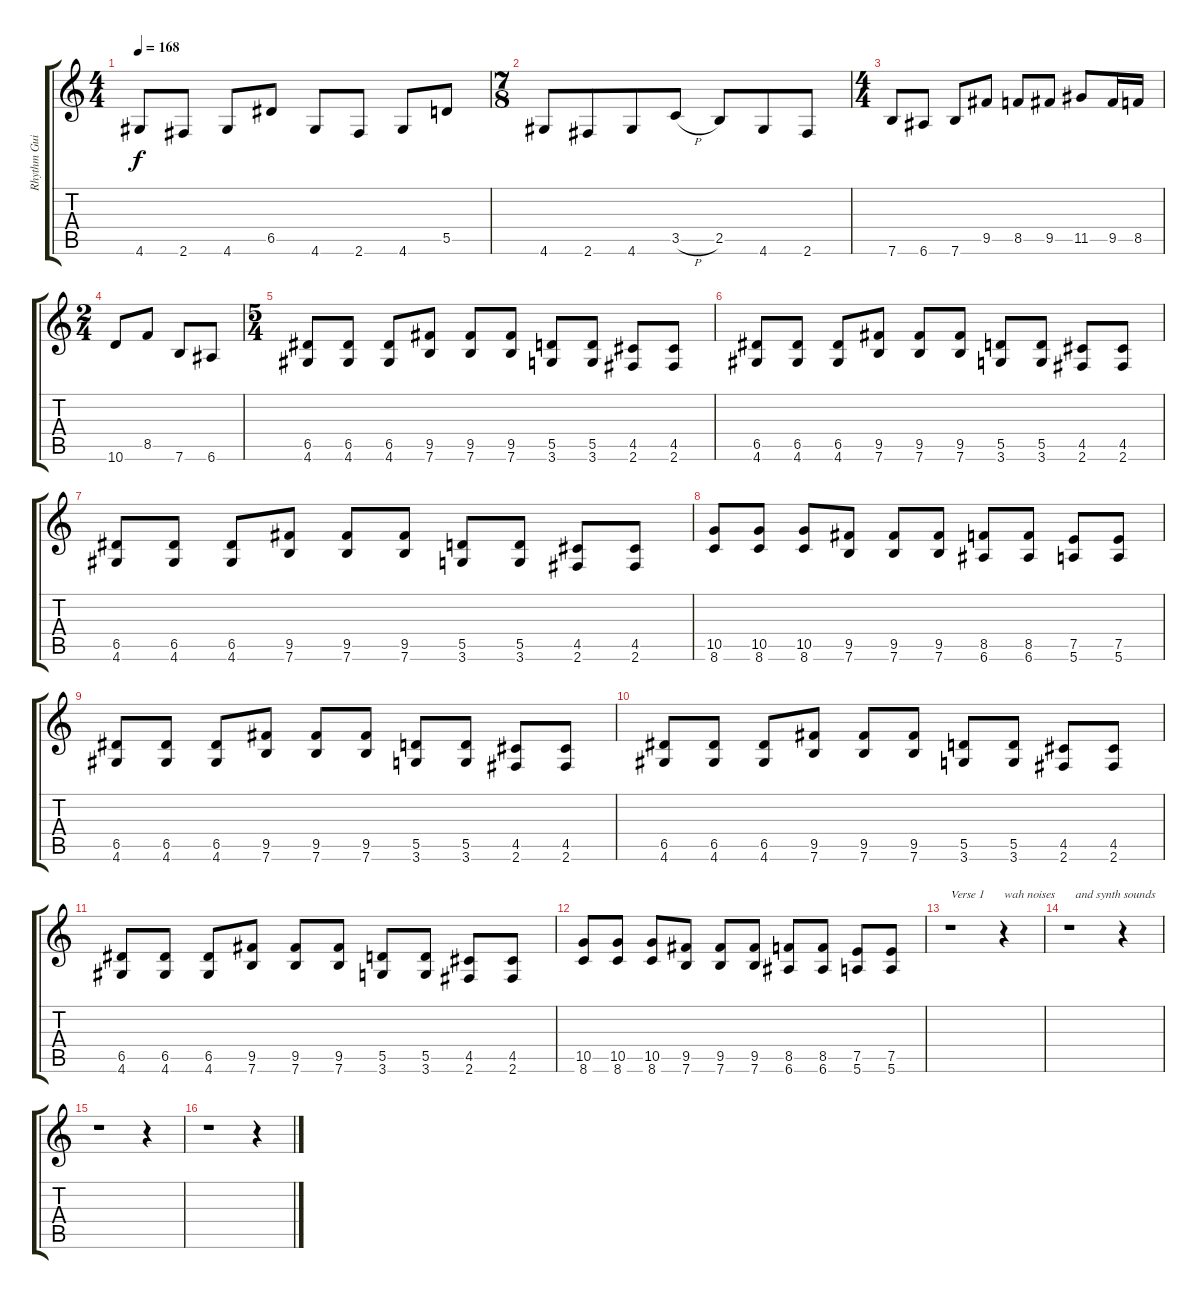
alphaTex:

\track ("Rhythm Guitar" "Rhythm Gui") {instrument distortionguitar}
\staff {score tabs}
\tuning (E4 B3 G3 D3 A2 E2) {hide}
\ts (4 4)
\tempo 168
\clef g2
\ks c
4.6.8{dy f} 2.6.8 4.6.8 6.5.8 4.6.8 2.6.8 4.6.8 5.5.8 |
\ts (7 8)
4.6.8 2.6.8 4.6.8 3.5{h}.8 2.5.8 4.6.8 2.6.8 |
\ts (4 4)
7.6.8 6.6.8 7.6.8 9.5.8 8.5.8 9.5.8 11.5.8 9.5.16 8.5.16 |
\ts (2 4)
10.6.8 8.5.8 7.6.8 6.6.8 |
\ts (5 4)
(6.5 4.6).8 (6.5 4.6).8 (6.5 4.6).8 (9.5 7.6).8 (9.5 7.6).8 (9.5 7.6).8 (5.5 3.6).8 (5.5 3.6).8 (4.5 2.6).8 (4.5 2.6).8 |
(6.5 4.6).8 (6.5 4.6).8 (6.5 4.6).8 (9.5 7.6).8 (9.5 7.6).8 (9.5 7.6).8 (5.5 3.6).8 (5.5 3.6).8 (4.5 2.6).8 (4.5 2.6).8 |
(6.5 4.6).8 (6.5 4.6).8 (6.5 4.6).8 (9.5 7.6).8 (9.5 7.6).8 (9.5 7.6).8 (5.5 3.6).8 (5.5 3.6).8 (4.5 2.6).8 (4.5 2.6).8 |
(10.5 8.6).8 (10.5 8.6).8 (10.5 8.6).8 (9.5 7.6).8 (9.5 7.6).8 (9.5 7.6).8 (8.5 6.6).8 (8.5 6.6).8 (7.5 5.6).8 (7.5 5.6).8 |
(6.5 4.6).8 (6.5 4.6).8 (6.5 4.6).8 (9.5 7.6).8 (9.5 7.6).8 (9.5 7.6).8 (5.5 3.6).8 (5.5 3.6).8 (4.5 2.6).8 (4.5 2.6).8 |
(6.5 4.6).8 (6.5 4.6).8 (6.5 4.6).8 (9.5 7.6).8 (9.5 7.6).8 (9.5 7.6).8 (5.5 3.6).8 (5.5 3.6).8 (4.5 2.6).8 (4.5 2.6).8 |
(6.5 4.6).8 (6.5 4.6).8 (6.5 4.6).8 (9.5 7.6).8 (9.5 7.6).8 (9.5 7.6).8 (5.5 3.6).8 (5.5 3.6).8 (4.5 2.6).8 (4.5 2.6).8 |
(10.5 8.6).8 (10.5 8.6).8 (10.5 8.6).8 (9.5 7.6).8 (9.5 7.6).8 (9.5 7.6).8 (8.5 6.6).8 (8.5 6.6).8 (7.5 5.6).8 (7.5 5.6).8 |
r.1{txt "Verse 1"} r.4{txt "wah noises"} |
r.1{txt "  and synth sounds"} r.4 |
r.1 r.4 |
r.1 r.4
